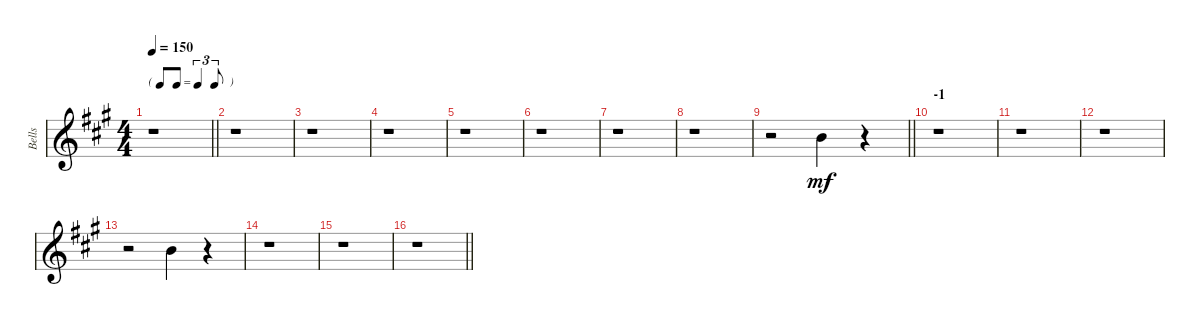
\track ("Bells" "Bells") {instrument xylophone}
\staff {score}
\tuning (E4 B3 G3 D3 A2 E2 B1) {hide}
\ts (4 4)
\tf triplet8th
\tempo 150
\clef g2
\barLineRight lightlight
\ks a
r.1{dy mf} |
\section ("" "")
r.1 |
r.1 |
r.1 |
r.1 |
r.1 |
r.1 |
r.1 |
\barLineRight lightlight
r.2 7.1.4 r.4 |
\section ("" "-1")
r.1 |
r.1 |
r.1 |
r.2 7.1.4 r.4 |
r.1 |
r.1 |
\barLineRight lightlight
r.1
